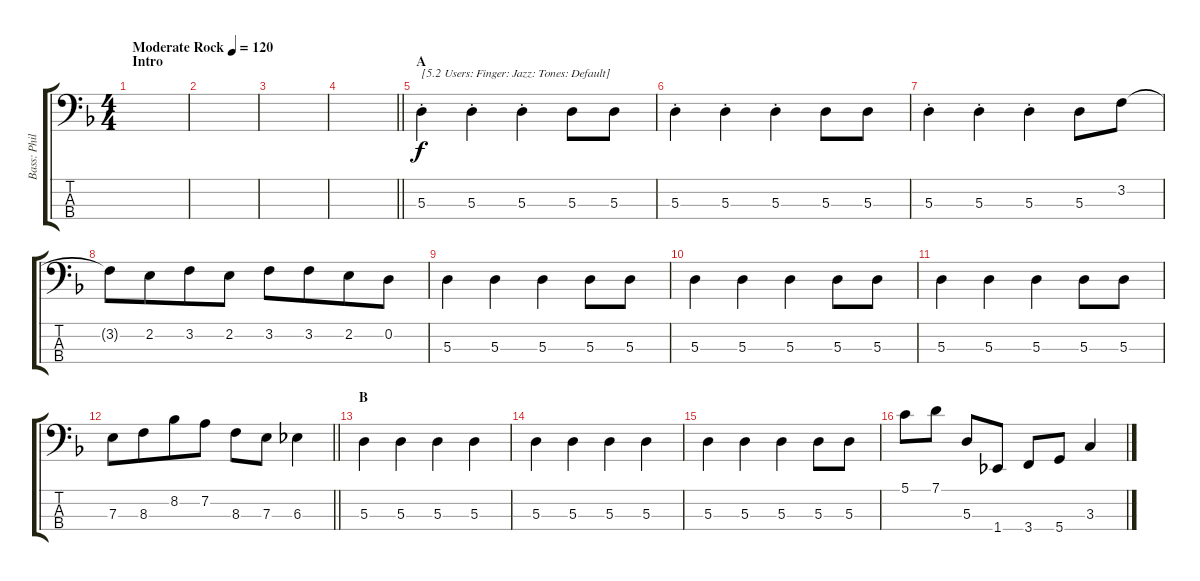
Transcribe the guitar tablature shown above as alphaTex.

\track ("Bass: Philip" "Bass: Phil") {instrument electricbassfinger}
\staff {score tabs}
\tuning (G2 D2 A1 D1) {hide}
\ts (4 4)
\section ("" "Intro")
\tempo (120 "Moderate Rock")
\clef f4
\ks f
|
|
|
\barLineRight lightlight
|
\section ("" "A")
5.3{st}.4{txt "[5.2 Users: Finger: Jazz: Tones: Default]"} 5.3{st}.4 5.3{st}.4 5.3.8 5.3.8 |
5.3{st}.4 5.3{st}.4 5.3{st}.4 5.3.8 5.3.8 |
5.3{st}.4 5.3{st}.4 5.3{st}.4 5.3.8 3.2.8 |
3.2{t}.8 2.2.8{beam merge} 3.2.8 2.2.8 3.2.8 3.2.8{beam merge} 2.2.8 0.2.8 |
5.3.4 5.3.4 5.3.4 5.3.8 5.3.8 |
5.3.4 5.3.4 5.3.4 5.3.8 5.3.8 |
5.3.4 5.3.4 5.3.4 5.3.8 5.3.8 |
\barLineRight lightlight
7.3.8 8.3.8{beam merge} 8.2.8 7.2.8 8.3.8 7.3.8 6.3.4 |
\section ("" "B")
5.3.4 5.3.4 5.3.4 5.3.4 |
5.3.4 5.3.4 5.3.4 5.3.4 |
5.3.4 5.3.4 5.3.4 5.3.8 5.3.8 |
5.1.8 7.1.8 5.3.8 1.4.8 3.4.8 5.4.8 3.3.4
